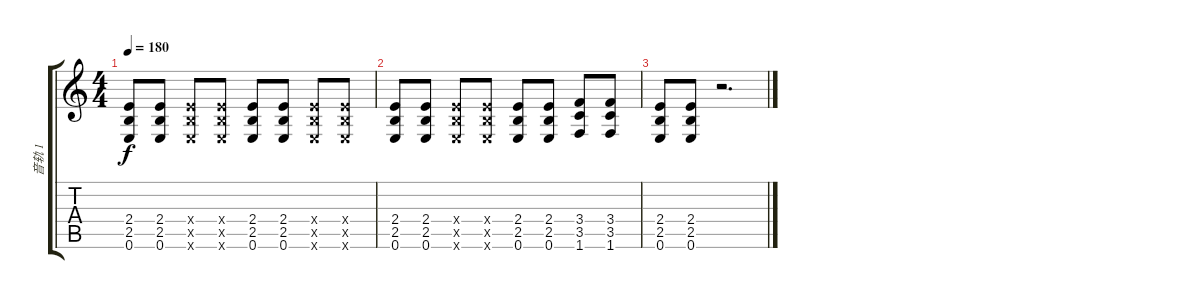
\track ("音轨 1" "音轨 1") {instrument overdrivenguitar}
\staff {score tabs}
\tuning (E4 B3 G3 D3 A2 E2) {hide}
\ts (4 4)
\tempo 180
\clef g2
\ks c
(2.4 2.5 0.6).8{dy f} (2.4 2.5 0.6).8 (2.4{x} 2.5{x} 0.6{x}).8 (2.4{x} 2.5{x} 0.6{x}).8 (2.4 2.5 0.6).8 (2.4 2.5 0.6).8 (2.4{x} 2.5{x} 0.6{x}).8 (2.4{x} 2.5{x} 0.6{x}).8 |
(2.4 2.5 0.6).8 (2.4 2.5 0.6).8 (2.4{x} 2.5{x} 0.6{x}).8 (2.4{x} 2.5{x} 0.6{x}).8 (2.4 2.5 0.6).8 (2.4 2.5 0.6).8 (3.4 3.5 1.6).8 (3.4 3.5 1.6).8 |
(2.4 2.5 0.6).8 (2.4 2.5 0.6).8 r.2{d}
